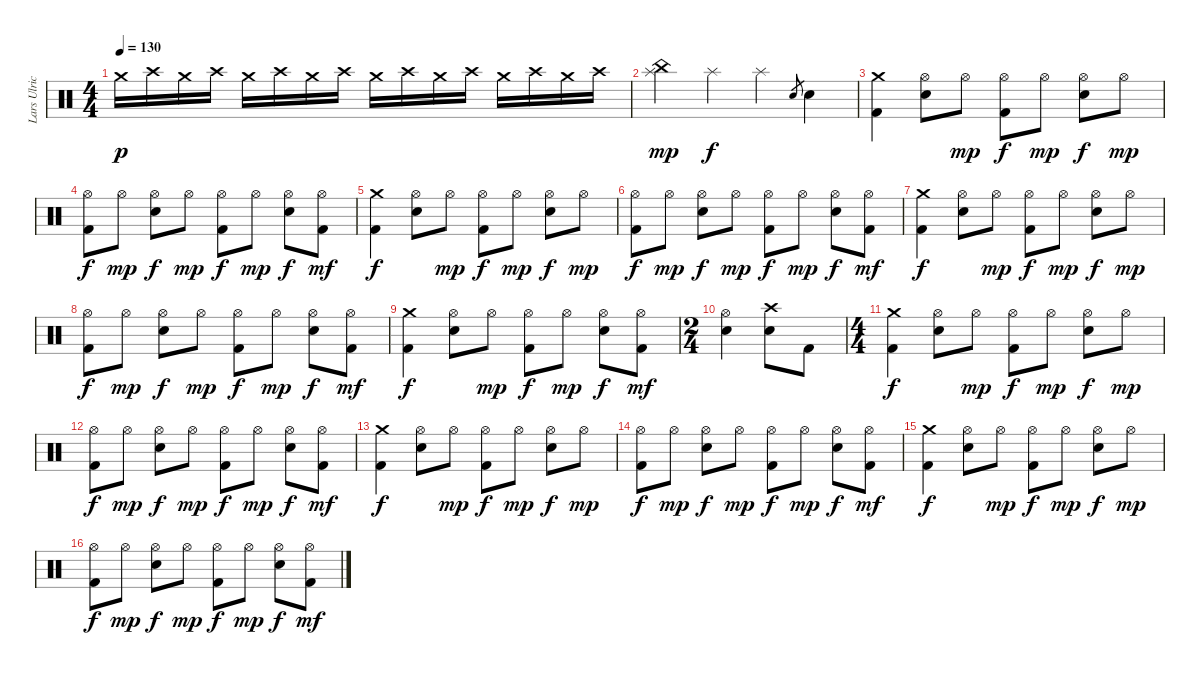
\track ("Lars Ulrich" "Lars Ulric") {instrument percussion}
\staff {score}
\articulation defaults
\ts (4 4)
\tempo 130
\clef neutral
\ks c "Crash medium (hit)".16{dy p} "Crash high (hit)".16 "Crash medium (hit)".16 "Crash high (hit)".16 "Crash medium (hit)".16 "Crash high (hit)".16 "Crash medium (hit)".16 "Crash high (hit)".16 "Crash medium (hit)".16 "Crash high (hit)".16 "Crash medium (hit)".16 "Crash high (hit)".16 "Crash medium (hit)".16 "Crash high (hit)".16 "Crash medium (hit)".16 "Crash high (hit)".16
|
("China (hit)" "Splash (hit)").4{dy mp} "Splash (hit)".4{dy f} "Splash (hit)".4 "Electric Snare (hit)".8{gr} "Electric Snare (hit)".4 |
("Crash medium (hit)" "Kick (hit) 2").4 ("Hi-Hat (open)" "Electric Snare (hit)").8 "Hi-Hat (open)".8{dy mp} ("Hi-Hat (open)" "Kick (hit) 2").8{dy f} "Hi-Hat (open)".8{dy mp} ("Hi-Hat (open)" "Electric Snare (hit)").8{dy f} "Hi-Hat (open)".8{dy mp} |
("Hi-Hat (open)" "Kick (hit) 2").8{dy f} "Hi-Hat (open)".8{dy mp} ("Hi-Hat (open)" "Electric Snare (hit)").8{dy f} "Hi-Hat (open)".8{dy mp} ("Hi-Hat (open)" "Kick (hit) 2").8{dy f} "Hi-Hat (open)".8{dy mp} ("Hi-Hat (open)" "Electric Snare (hit)").8{dy f} ("Hi-Hat (open)" "Kick (hit) 2").8{dy mf} |
("Crash medium (hit)" "Kick (hit) 2").4{dy f} ("Hi-Hat (open)" "Electric Snare (hit)").8 "Hi-Hat (open)".8{dy mp} ("Hi-Hat (open)" "Kick (hit) 2").8{dy f} "Hi-Hat (open)".8{dy mp} ("Hi-Hat (open)" "Electric Snare (hit)").8{dy f} "Hi-Hat (open)".8{dy mp} |
("Hi-Hat (open)" "Kick (hit) 2").8{dy f} "Hi-Hat (open)".8{dy mp} ("Hi-Hat (open)" "Electric Snare (hit)").8{dy f} "Hi-Hat (open)".8{dy mp} ("Hi-Hat (open)" "Kick (hit) 2").8{dy f} "Hi-Hat (open)".8{dy mp} ("Hi-Hat (open)" "Electric Snare (hit)").8{dy f} ("Hi-Hat (open)" "Kick (hit) 2").8{dy mf} |
("Crash medium (hit)" "Kick (hit) 2").4{dy f} ("Hi-Hat (open)" "Electric Snare (hit)").8 "Hi-Hat (open)".8{dy mp} ("Hi-Hat (open)" "Kick (hit) 2").8{dy f} "Hi-Hat (open)".8{dy mp} ("Hi-Hat (open)" "Electric Snare (hit)").8{dy f} "Hi-Hat (open)".8{dy mp} |
("Hi-Hat (open)" "Kick (hit) 2").8{dy f} "Hi-Hat (open)".8{dy mp} ("Hi-Hat (open)" "Electric Snare (hit)").8{dy f} "Hi-Hat (open)".8{dy mp} ("Hi-Hat (open)" "Kick (hit) 2").8{dy f} "Hi-Hat (open)".8{dy mp} ("Hi-Hat (open)" "Electric Snare (hit)").8{dy f} ("Hi-Hat (open)" "Kick (hit) 2").8{dy mf} |
("Crash medium (hit)" "Kick (hit) 2").4{dy f} ("Hi-Hat (open)" "Electric Snare (hit)").8 "Hi-Hat (open)".8{dy mp} ("Hi-Hat (open)" "Kick (hit) 2").8{dy f} "Hi-Hat (open)".8{dy mp} ("Hi-Hat (open)" "Electric Snare (hit)").8{dy f} ("Hi-Hat (open)" "Kick (hit) 2").8{dy mf} |
\ts (2 4)
("Hi-Hat (open)" "Electric Snare (hit)").4 ("Crash high (hit)" "Electric Snare (hit)").8 "Kick (hit) 2".8 |
\ts (4 4)
("Crash medium (hit)" "Kick (hit) 2").4{dy f} ("Hi-Hat (open)" "Electric Snare (hit)").8 "Hi-Hat (open)".8{dy mp} ("Hi-Hat (open)" "Kick (hit) 2").8{dy f} "Hi-Hat (open)".8{dy mp} ("Hi-Hat (open)" "Electric Snare (hit)").8{dy f} "Hi-Hat (open)".8{dy mp} |
("Hi-Hat (open)" "Kick (hit) 2").8{dy f} "Hi-Hat (open)".8{dy mp} ("Hi-Hat (open)" "Electric Snare (hit)").8{dy f} "Hi-Hat (open)".8{dy mp} ("Hi-Hat (open)" "Kick (hit) 2").8{dy f} "Hi-Hat (open)".8{dy mp} ("Hi-Hat (open)" "Electric Snare (hit)").8{dy f} ("Hi-Hat (open)" "Kick (hit) 2").8{dy mf} |
("Crash medium (hit)" "Kick (hit) 2").4{dy f} ("Hi-Hat (open)" "Electric Snare (hit)").8 "Hi-Hat (open)".8{dy mp} ("Hi-Hat (open)" "Kick (hit) 2").8{dy f} "Hi-Hat (open)".8{dy mp} ("Hi-Hat (open)" "Electric Snare (hit)").8{dy f} "Hi-Hat (open)".8{dy mp} |
("Hi-Hat (open)" "Kick (hit) 2").8{dy f} "Hi-Hat (open)".8{dy mp} ("Hi-Hat (open)" "Electric Snare (hit)").8{dy f} "Hi-Hat (open)".8{dy mp} ("Hi-Hat (open)" "Kick (hit) 2").8{dy f} "Hi-Hat (open)".8{dy mp} ("Hi-Hat (open)" "Electric Snare (hit)").8{dy f} ("Hi-Hat (open)" "Kick (hit) 2").8{dy mf} |
("Crash medium (hit)" "Kick (hit) 2").4{dy f} ("Hi-Hat (open)" "Electric Snare (hit)").8 "Hi-Hat (open)".8{dy mp} ("Hi-Hat (open)" "Kick (hit) 2").8{dy f} "Hi-Hat (open)".8{dy mp} ("Hi-Hat (open)" "Electric Snare (hit)").8{dy f} "Hi-Hat (open)".8{dy mp} |
("Hi-Hat (open)" "Kick (hit) 2").8{dy f} "Hi-Hat (open)".8{dy mp} ("Hi-Hat (open)" "Electric Snare (hit)").8{dy f} "Hi-Hat (open)".8{dy mp} ("Hi-Hat (open)" "Kick (hit) 2").8{dy f} "Hi-Hat (open)".8{dy mp} ("Hi-Hat (open)" "Electric Snare (hit)").8{dy f} ("Hi-Hat (open)" "Kick (hit) 2").8{dy mf}
